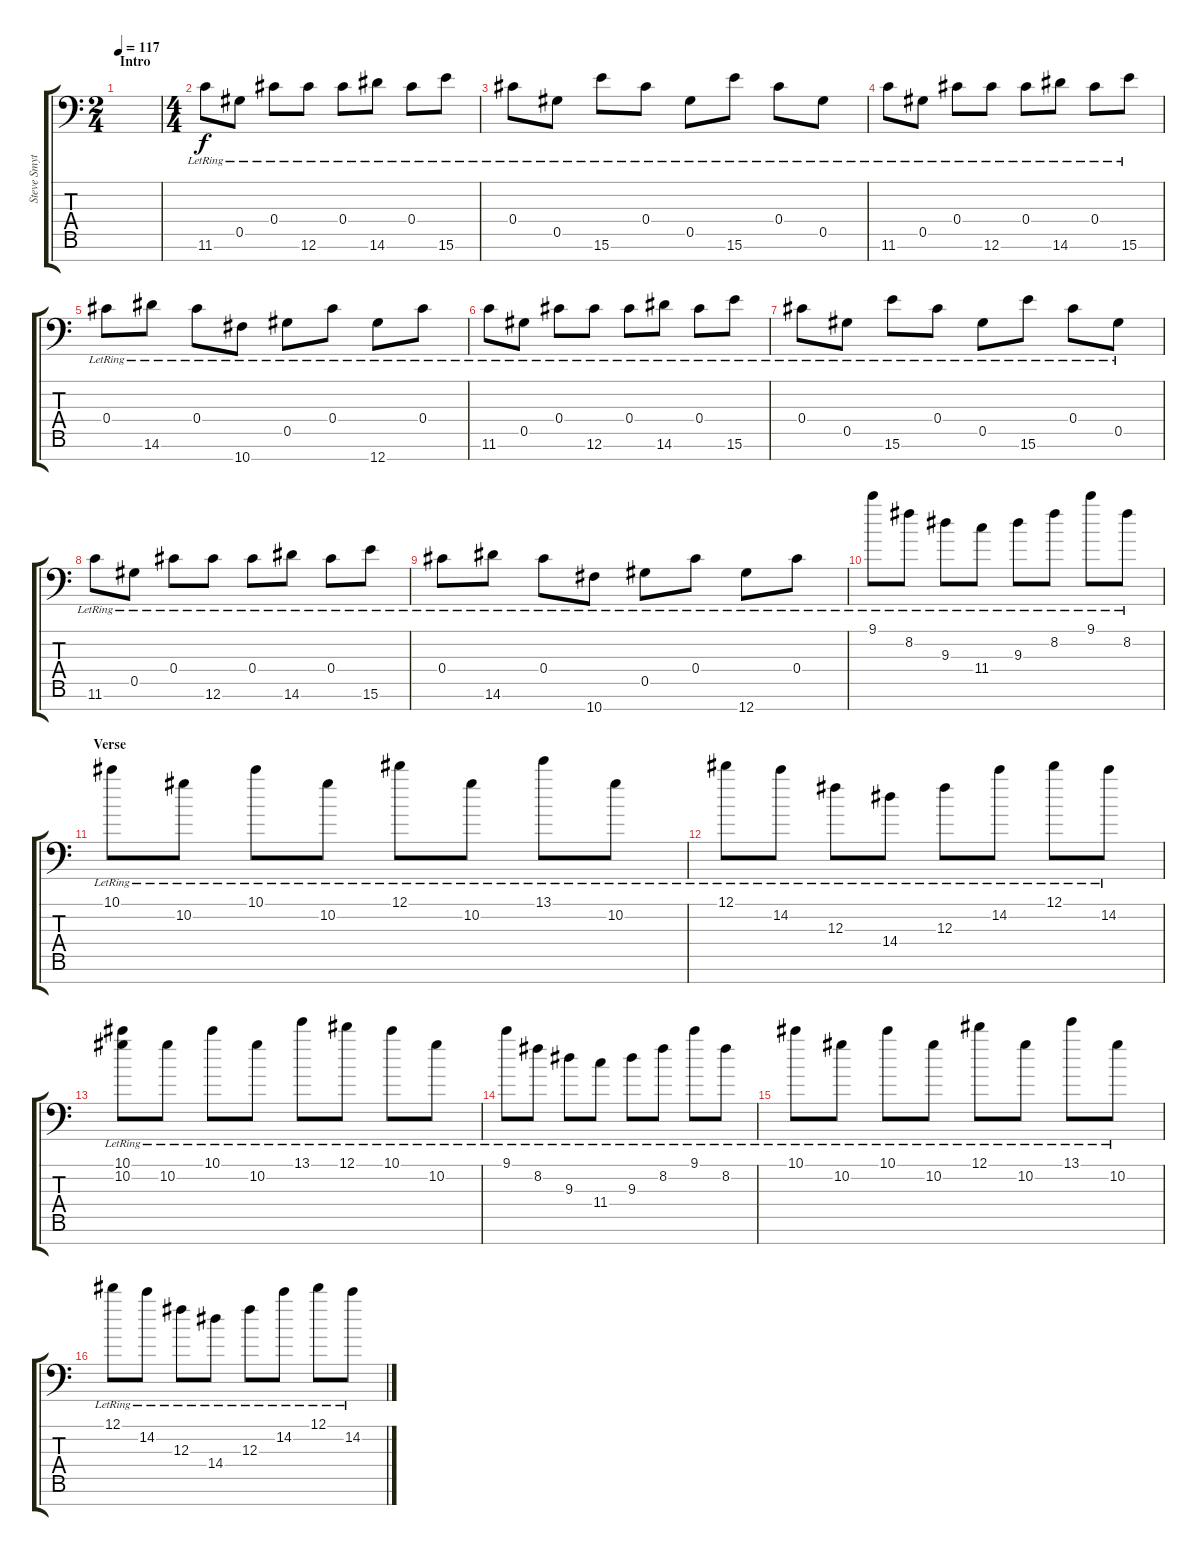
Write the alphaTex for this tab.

\track ("Steve Smyth Rhythm" "Steve Smyt") {instrument distortionguitar}
\staff {score tabs}
\tuning (Eb4 Bb3 Gb3 Db3 Ab2 Db2 Ab1) {hide}
\ts (2 4)
\section ("" "Intro")
\tempo 117
\clef f4
\ks c
|
\ts (4 4)
11.6{lr}.8{instrument acousticguitarsteel} 0.5{lr}.8 0.4{lr}.8 12.6{lr}.8 0.4{lr}.8 14.6{lr}.8 0.4{lr}.8 15.6{lr}.8 |
0.4{lr}.8 0.5{lr}.8 15.6{lr}.8 0.4{lr}.8 0.5{lr}.8 15.6{lr}.8 0.4{lr}.8 0.5{lr}.8 |
11.6{lr}.8{instrument acousticguitarsteel} 0.5{lr}.8 0.4{lr}.8 12.6{lr}.8 0.4{lr}.8 14.6{lr}.8 0.4{lr}.8 15.6{lr}.8 |
0.4{lr}.8 14.6{lr}.8 0.4{lr}.8 10.7{lr}.8 0.5{lr}.8 0.4{lr}.8 12.7{lr}.8 0.4{lr}.8 |
11.6{lr}.8{instrument acousticguitarsteel} 0.5{lr}.8 0.4{lr}.8 12.6{lr}.8 0.4{lr}.8 14.6{lr}.8 0.4{lr}.8 15.6{lr}.8 |
0.4{lr}.8 0.5{lr}.8 15.6{lr}.8 0.4{lr}.8 0.5{lr}.8 15.6{lr}.8 0.4{lr}.8 0.5{lr}.8 |
11.6{lr}.8{instrument acousticguitarsteel} 0.5{lr}.8 0.4{lr}.8 12.6{lr}.8 0.4{lr}.8 14.6{lr}.8 0.4{lr}.8 15.6{lr}.8 |
0.4{lr}.8 14.6{lr}.8 0.4{lr}.8 10.7{lr}.8 0.5{lr}.8 0.4{lr}.8 12.7{lr}.8 0.4{lr}.8 |
9.1{lr}.8{instrument acousticguitarsteel} 8.2{lr}.8 9.3{lr}.8 11.4{lr}.8 9.3{lr}.8 8.2{lr}.8 9.1{lr}.8 8.2{lr}.8 |
\section ("" "Verse")
10.1{lr}.8 10.2{lr}.8 10.1{lr}.8 10.2{lr}.8 12.1{lr}.8 10.2{lr}.8 13.1{lr}.8 10.2{lr}.8 |
12.1{lr}.8 14.2{lr}.8 12.3{lr}.8 14.4{lr}.8 12.3{lr}.8 14.2{lr}.8 12.1{lr}.8 14.2{lr}.8 |
(10.1{lr} 10.2{lr}).8 10.2{lr}.8 10.1{lr}.8 10.2{lr}.8 13.1{lr}.8 12.1{lr}.8 10.1{lr}.8 10.2{lr}.8 |
9.1{lr}.8{instrument acousticguitarsteel} 8.2{lr}.8 9.3{lr}.8 11.4{lr}.8 9.3{lr}.8 8.2{lr}.8 9.1{lr}.8 8.2{lr}.8 |
10.1{lr}.8 10.2{lr}.8 10.1{lr}.8 10.2{lr}.8 12.1{lr}.8 10.2{lr}.8 13.1{lr}.8 10.2{lr}.8 |
12.1{lr}.8 14.2{lr}.8 12.3{lr}.8 14.4{lr}.8 12.3{lr}.8 14.2{lr}.8 12.1{lr}.8 14.2{lr}.8
